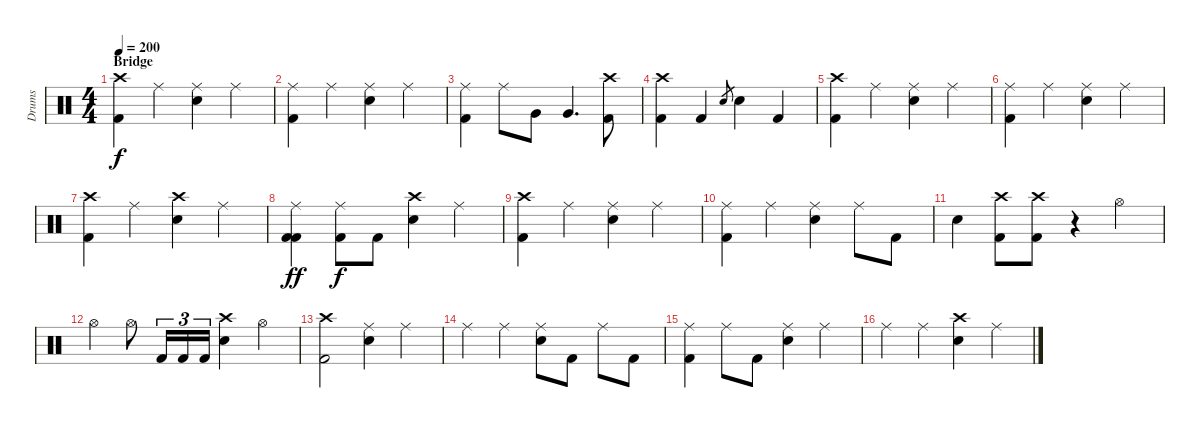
\track ("Drums" "Drums") {instrument percussion}
\staff {score}
\articulation defaults
\ts (4 4)
\section ("" "Bridge")
\tempo 200
\clef neutral
\ks c
("Crash high (hit)" "Kick (hit) 2").4{dy f} "Ride (middle)".4 ("Ride (middle)" "Electric Snare (hit)").4 "Ride (middle)".4 |
("Ride (middle)" "Kick (hit) 2").4 "Ride (middle)".4 ("Ride (middle)" "Electric Snare (hit)").4 "Ride (middle)".4 |
("Ride (middle)" "Kick (hit) 2").4 "Ride (middle)".8 "Very Low Tom (hit)".8 "Very Low Tom (hit)".4{d} ("Crash high (hit)" "Kick (hit) 2").8 |
("Crash high (hit)" "Kick (hit) 2").4 "Kick (hit) 2".4 "Snare (hit) 2".8{gr} "Electric Snare (hit)".4 "Kick (hit) 2".4 |
("Crash high (hit)" "Kick (hit) 2").4 "Ride (middle)".4 ("Ride (middle)" "Electric Snare (hit)").4 "Ride (middle)".4 |
("Ride (middle)" "Kick (hit) 2").4 "Ride (middle)".4 ("Ride (middle)" "Electric Snare (hit)").4 "Ride (middle)".4 |
("Crash high (hit)" "Kick (hit) 2").4 "Ride (middle)".4 ("Crash high (hit)" "Electric Snare (hit)").4 "Ride (middle)".4 |
("Ride (middle)" "Kick (hit) 2" "Kick (hit) 2").4{dy ff} ("Ride (middle)" "Kick (hit) 2").8{dy f} "Kick (hit) 2".8 ("Crash high (hit)" "Electric Snare (hit)").4 "Ride (middle)".4 |
("Crash high (hit)" "Kick (hit) 2").4 "Ride (middle)".4 ("Ride (middle)" "Electric Snare (hit)").4 "Ride (middle)".4 |
("Ride (middle)" "Kick (hit) 2").4 "Ride (middle)".4 ("Ride (middle)" "Electric Snare (hit)").4 "Ride (middle)".8 "Kick (hit) 2".8 |
"Electric Snare (hit)".4 ("Crash high (hit)" "Kick (hit) 2").8 ("Crash high (hit)" "Kick (hit) 2").8 r.4 "Hi-Hat (open)".4 |
"Hi-Hat (open)".4 "Hi-Hat (open)".8 "Kick (hit) 2".16{tu (3 2)} "Kick (hit) 2".16{tu (3 2)} "Kick (hit) 2".16{tu (3 2)} ("Crash high (hit)" "Electric Snare (hit)").4 "Hi-Hat (open)".4 |
("Crash high (hit)" "Kick (hit) 2").2 ("Ride (middle)" "Electric Snare (hit)").4 "Ride (middle)".4 |
"Ride (middle)".4 "Ride (middle)".4 ("Ride (middle)" "Electric Snare (hit)").8 "Kick (hit) 2".8 "Ride (middle)".8 "Kick (hit) 2".8 |
("Ride (middle)" "Kick (hit) 2").4 "Ride (middle)".8 "Kick (hit) 2".8 ("Ride (middle)" "Electric Snare (hit)").4 "Ride (middle)".4 |
"Ride (middle)".4 "Ride (middle)".4 ("Crash high (hit)" "Electric Snare (hit)").4 "Ride (middle)".4
